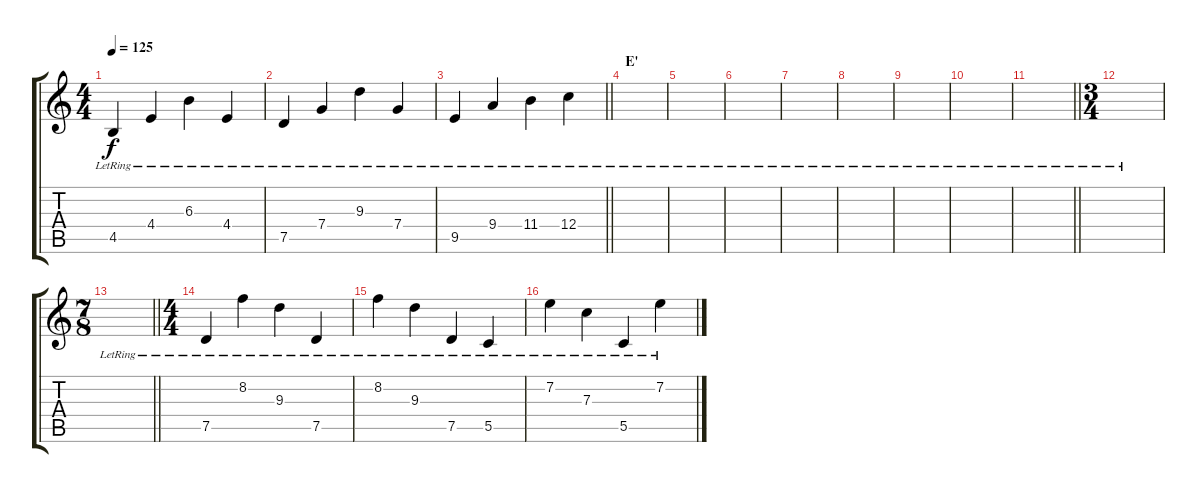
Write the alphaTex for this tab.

\track "" {instrument distortionguitar}
\staff {score tabs}
\tuning (D4 A3 F3 C3 G2 C2) {hide}
\ts (4 4)
\tempo 125
\clef g2
\ks c
4.5{lr}.4{dy f} 4.4{lr}.4 6.3{lr}.4 4.4{lr}.4 |
7.5{lr}.4 7.4{lr}.4 9.3{lr}.4 7.4{lr}.4 |
\barLineRight lightlight
9.5{lr}.4 9.4{lr}.4 11.4{lr}.4 12.4{lr}.4 |
\section ("" "E'")
|
|
|
|
|
|
|
\barLineRight lightlight
|
\ts (3 4)
|
\ts (7 8)
\barLineRight lightlight
|
\ts (4 4)
\section ("" "")
7.5{lr}.4{instrument acousticguitarsteel} 8.2{lr}.4 9.3{lr}.4 7.5{lr}.4 |
8.2{lr}.4 9.3{lr}.4 7.5{lr}.4 5.5{lr}.4 |
7.2{lr}.4 7.3{lr}.4 5.5{lr}.4 7.2{lr}.4
